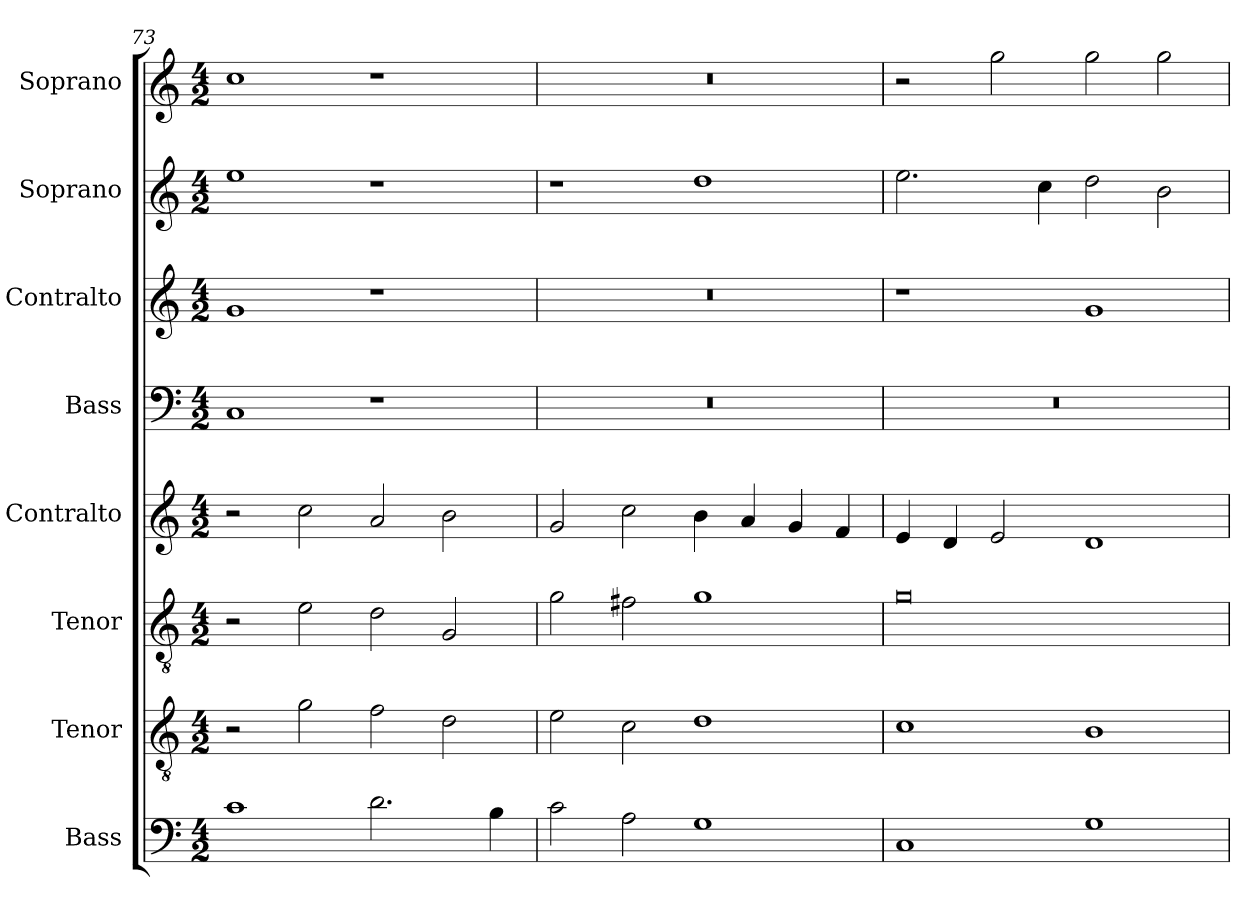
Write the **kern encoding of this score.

**kern	**kern	**kern	**kern	**kern	**kern	**kern	**kern
*part8	*part7	*part6	*part5	*part4	*part3	*part2	*part1
*staff8	*staff7	*staff6	*staff5	*staff4	*staff3	*staff2	*staff1
*I"Bass	*I"Tenor	*I"Tenor	*I"Contralto	*I"Bass	*I"Contralto	*I"Soprano	*I"Soprano
*I'B	*I'T	*I'T	*I'A	*I'B	*I'A	*I'S	*I'S
*clefF4	*clefGv2	*clefGv2	*clefG2	*clefF4	*clefG2	*clefG2	*clefG2
*k[]	*k[]	*k[]	*k[]	*k[]	*k[]	*k[]	*k[]
*G:mix	*G:mix	*G:mix	*G:mix	*G:mix	*G:mix	*G:mix	*G:mix
*M4/2	*M4/2	*M4/2	*M4/2	*M4/2	*M4/2	*M4/2	*M4/2
=73	=73	=73	=73	=73	=73	=73	=73
1c	2r	2r	2r	1C	1g	1ee	1cc
.	2g	2e	2cc	.	.	.	.
2.d	2f	2d	2a	1r	1r	1r	1r
.	2d	2G	2b	.	.	.	.
4B	.	.	.	.	.	.	.
=74	=74	=74	=74	=74	=74	=74	=74
2c	2e	2g	2g	0r	0r	1r	0r
2A	2c	2f#X	2cc	.	.	.	.
1G	1d	1g	4b	.	.	1dd	.
.	.	.	4a	.	.	.	.
.	.	.	4g	.	.	.	.
.	.	.	4f	.	.	.	.
=75	=75	=75	=75	=75	=75	=75	=75
1C	1c	0g	4e	0r	1r	2.ee	2r
.	.	.	4d	.	.	.	.
.	.	.	2e	.	.	.	2gg
.	.	.	.	.	.	4cc	.
1G	1B	.	1d	.	1g	2dd	2gg
.	.	.	.	.	.	2b	2gg
=	=	=	=	=	=	=	=
*-	*-	*-	*-	*-	*-	*-	*-
